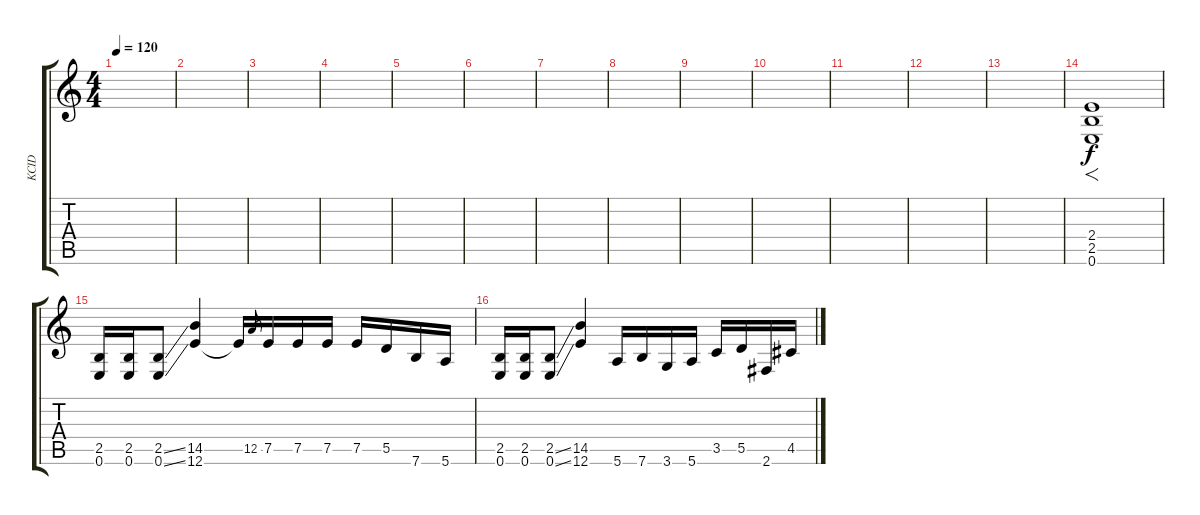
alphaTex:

\track ("KCID" "KCID") {instrument overdrivenguitar}
\staff {score tabs}
\tuning (E4 B3 G3 D3 A2 E2) {hide}
\ts (4 4)
\tempo 120
\clef g2
\ks c
|
|
|
|
|
|
|
|
|
|
|
|
|
(2.4 2.5 0.6).1{f volume 14 balance 0} |
(2.5 0.6).16 (2.5 0.6).16 (2.5{ss} 0.6{ss}).8 (14.5 12.6).4 12.6{t}.16 12.5.8{gr} 7.5.16 7.5.16 7.5.16 7.5.16 5.5.16 7.6.16 5.6.16 |
(2.5 0.6).16 (2.5 0.6).16 (2.5{ss} 0.6{ss}).8 (14.5 12.6).4 5.6.16 7.6.16 3.6.16 5.6.16 3.5.16 5.5.16 2.6.16 4.5.16
